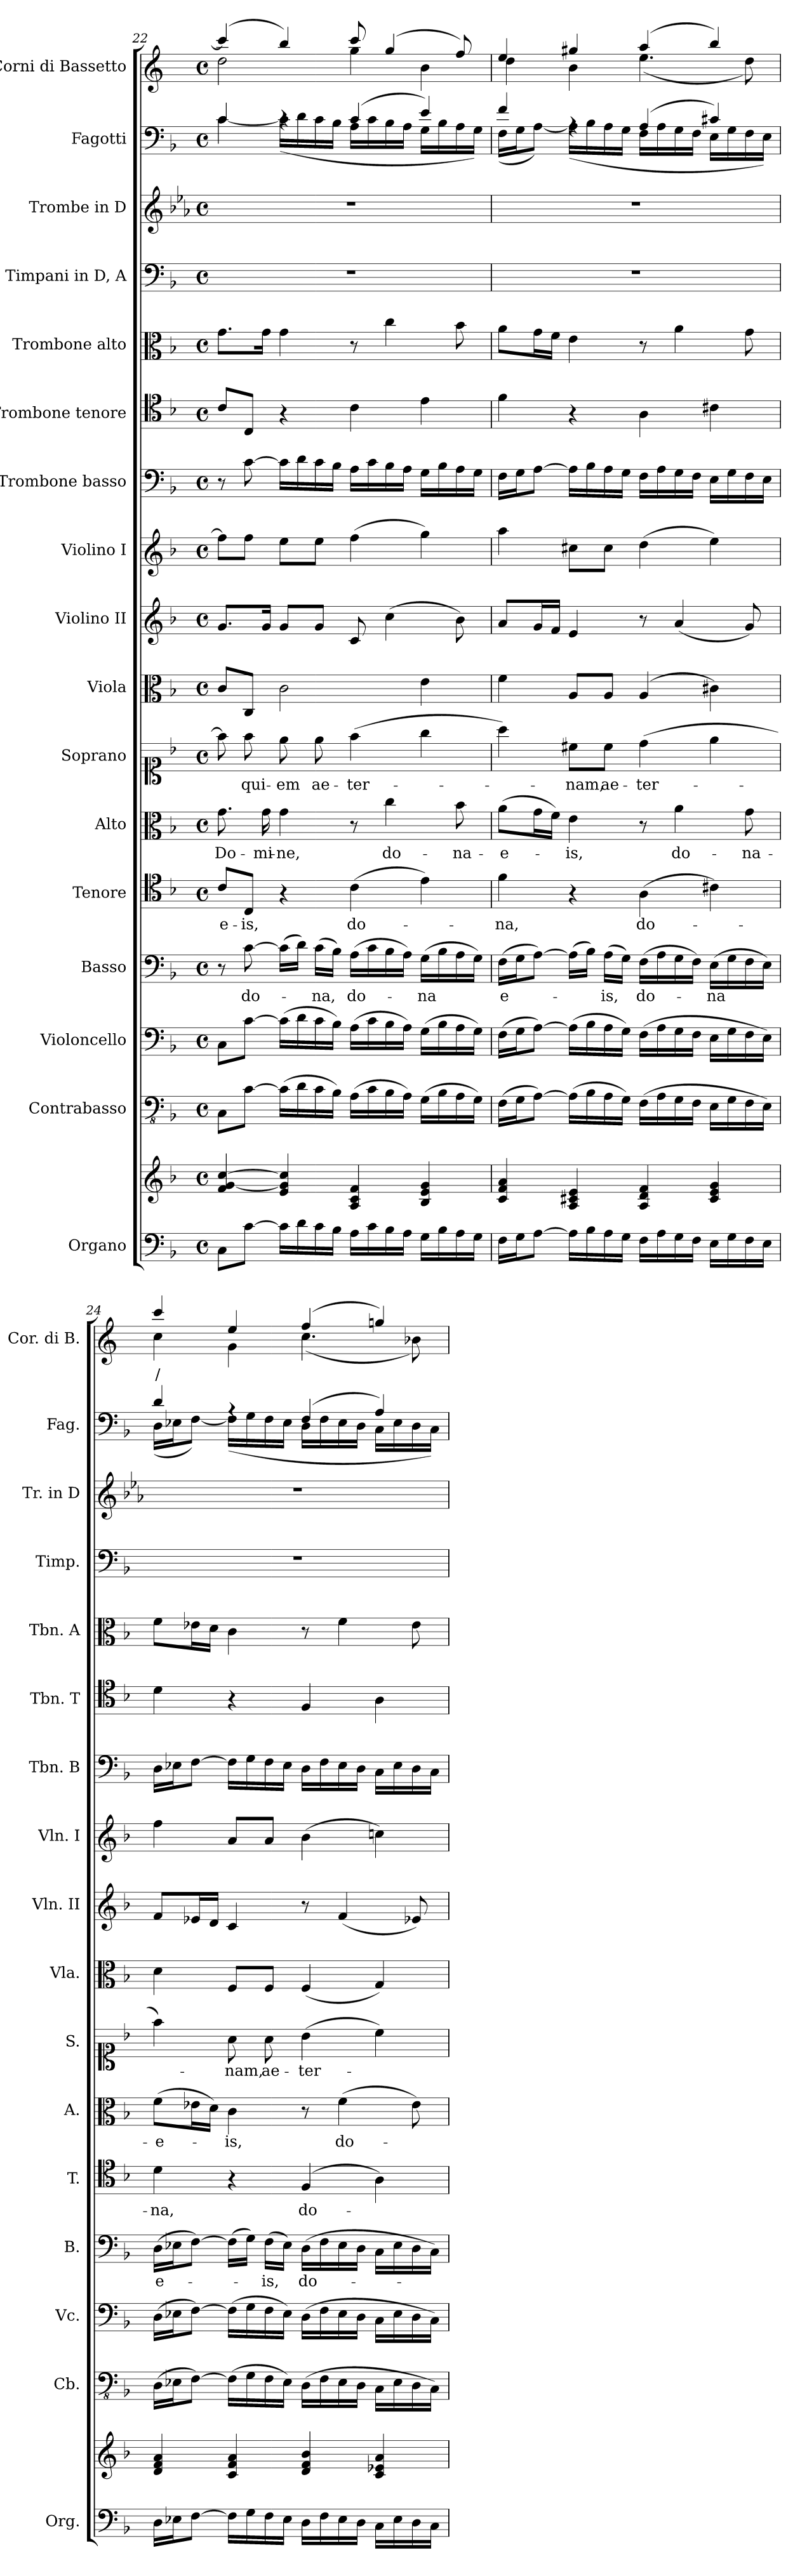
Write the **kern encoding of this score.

**kern	**kern	**kern	**kern	**kern	**text	**kern	**text	**kern	**text	**kern	**text	**kern	**kern	**kern	**kern	**kern	**kern	**kern	**kern	**kern	**kern	**text
*part17	*part17	*part16	*part15	*part14	*part14	*part13	*part13	*part12	*part12	*part11	*part11	*part10	*part9	*part8	*part7	*part6	*part5	*part4	*part3	*part2	*part1	*part1
*staff18	*staff17	*staff16	*staff15	*staff14	*staff14	*staff13	*staff13	*staff12	*staff12	*staff11	*staff11	*staff10	*staff9	*staff8	*staff7	*staff6	*staff5	*staff4	*staff3	*staff2	*staff1	*staff1
*I"Organo	*	*I"Contrabasso	*I"Violoncello	*I"Basso	*	*I"Tenore	*	*I"Alto	*	*I"Soprano	*	*I"Viola	*I"Violino II	*I"Violino I	*I"Trombone basso	*I"Trombone tenore	*I"Trombone alto	*I"Timpani in D, A	*I"Trombe in D	*I"Fagotti	*I"Corni di Bassetto	*
*I'Org.	*	*I'Cb.	*I'Vc.	*I'B.	*	*I'T.	*	*I'A.	*	*I'S.	*	*I'Vla.	*I'Vln. II	*I'Vln. I	*I'Tbn. B	*I'Tbn. T	*I'Tbn. A	*I'Timp.	*I'Tr. in D	*I'Fag.	*I'Cor. di B.	*
!!LO:PB:g=z
*clefF4	*clefG2	*clefFv4	*clefF4	*clefF4	*	*clefC4	*	*clefC3	*	*clefC1	*	*clefC3	*clefG2	*clefG2	*clefF4	*clefC4	*clefC3	*clefF4	*clefG2	*clefF4	*clefG2	*
*	*	*	*	*	*	*	*	*	*	*	*	*	*	*	*	*	*	*	*ITrd-1c-2	*	*ITrd4c7	*
*k[b-]	*k[b-]	*k[b-]	*k[b-]	*k[b-]	*	*k[b-]	*	*k[b-]	*	*k[b-]	*	*k[b-]	*k[b-]	*k[b-]	*k[b-]	*k[b-]	*k[b-]	*k[b-]	*k[b-]	*k[b-]	*k[b-]	*
*M4/4	*M4/4	*M4/4	*M4/4	*M4/4	*	*M4/4	*	*M4/4	*	*M4/4	*	*M4/4	*M4/4	*M4/4	*M4/4	*M4/4	*M4/4	*M4/4	*M4/4	*M4/4	*M4/4	*
*met(c)	*met(c)	*met(c)	*met(c)	*met(c)	*	*met(c)	*	*met(c)	*	*met(c)	*	*met(c)	*met(c)	*met(c)	*met(c)	*met(c)	*met(c)	*met(c)	*met(c)	*met(c)	*met(c)	*
=22	=22	=22	=22	=22	=22	=22	=22	=22	=22	=22	=22	=22	=22	=22	=22	=22	=22	=22	=22	=22	=22	=22
!	!	!	!	!	!	!	!LO:LY:b	!	!LO:LY:b	!	!	!	!	!	!	!	!	!	!	!	!	!
*	*	*	*	*	*	*	*	*	*	*	*	*	*	*	*	*	*	*	*	*^	*^	*
8C\L	4f/ [4g/ [4cc/	8CC\L	8C\L	8r	.	8c/L	e-	8.g\	Do-	8ff\]	.	8c/L	8.g/L	8ff\L]	8r	8c/L	8.g\L	1r	1r	4c/	[4c\	(>4ff/]	2g\	.
!	!	!	!	!	!LO:LY:b	!	!LO:LY:b	!	!	!	!LO:LY:b	!	!	!	!	!	!	!	!	!	!	!	!	!
[8c\J	.	[8C\J	[8c\J	[8c\	do-	8C/J	-is,	.	.	8ff\	-qui-	8C/J	.	8ff\J	[8c\	8C/J	.	.	.	.	.	.	.	.
!	!	!	!	!	!	!	!	!	!LO:LY:b	!	!	!	!	!	!	!	!	!	!	!	!	!	!	!
.	.	.	.	.	.	.	.	16g\	-mi-	.	.	.	16g/Jk	.	.	.	16g\Jk	.	.	.	.	.	.	.
!	!	!	!	!	!	!	!	!	!LO:LY:b	!	!LO:LY:b	!	!	!	!	!	!	!	!	!	!	!	!	!
16c\LL]	4e/ 4g/] 4cc/]	(>16C\LL]	(>16c\LL]	(>16c\LL]	.	4r	.	4g\	-ne,	8ee\	-em	2c\	8g/L	8ee\L	16c\LL]	4r	4g\	.	.	4rc	(<16c\LL]	4ee/)	.	.
16d\	.	16D\	16d\	16d\JJ)	.	.	.	.	.	.	.	.	.	.	16d\	.	.	.	.	.	16d\	.	.	.
!	!	!	!	!	!LO:LY:b	!	!	!	!	!	!LO:LY:b	!	!	!	!	!	!	!	!	!	!	!	!	!
16c\	.	16C\	16c\	(>16c\LL	-na,	.	.	.	.	8ee\	ae-	.	8g/J	8ee\J	16c\	.	.	.	.	.	16c\	.	.	.
16B-\JJ	.	16BB-\JJ)	16B-\JJ)	16B-\JJ)	.	.	.	.	.	.	.	.	.	.	16B-\JJ	.	.	.	.	.	16B-\JJ	.	.	.
!	!	!	!	!	!LO:LY:b	!	!LO:LY:b	!	!	!	!LO:LY:b	!	!	!	!	!	!	!	!	!	!	!	!	!
16A\LL	4A/ 4c/ 4f/	(>16AA\LL	(>16A\LL	(>16A\LL	do-	(>4c\	do-	8r	.	(>4ff\	-ter-	.	8c/	(>4ff\	16A\LL	4c\	8r	.	.	(>4c/	16A\LL	8ff/	4cc\	.
16c\	.	16C\	16c\	16c\	.	.	.	.	.	.	.	.	.	.	16c\	.	.	.	.	.	16c\	.	.	.
!	!	!	!	!	!	!	!	!	!LO:LY:b	!	!	!	!	!	!	!	!	!	!	!	!	!	!	!
16B-\	.	16BB-\	16B-\	16B-\	.	.	.	4cc\	do-	.	.	.	(>4cc\	.	16B-\	.	4cc\	.	.	.	16B-\	(>4cc/	.	.
16A\JJ	.	16AA\JJ)	16A\JJ)	16A\JJ)	.	.	.	.	.	.	.	.	.	.	16A\JJ	.	.	.	.	.	16A\JJ	.	.	.
!	!	!	!	!	!LO:LY:b	!	!	!	!	!	!	!	!	!	!	!	!	!	!	!	!	!	!	!
16G\LL	4B-/ 4e/ 4g/	(>16GG\LL	(>16G\LL	(>16G\LL	-na	4e\)	.	.	.	4gg\	.	4e\	.	4gg\)	16G\LL	4e\	.	.	.	4e/)	16G\LL	.	4e\	.
16B-\	.	16BB-\	16B-\	16B-\	.	.	.	.	.	.	.	.	.	.	16B-\	.	.	.	.	.	16B-\	.	.	.
!	!	!	!	!	!	!	!	!	!LO:LY:b	!	!	!	!	!	!	!	!	!	!	!	!	!	!	!
16A\	.	16AA\	16A\	16A\	.	.	.	8b-\	-na-	.	.	.	8b-\)	.	16A\	.	8b-\	.	.	.	16A\	8b-/)	.	.
16G\JJ	.	16GG\JJ)	16G\JJ)	16G\JJ)	.	.	.	.	.	.	.	.	.	.	16G\JJ	.	.	.	.	.	16G\JJ)	.	.	.
=23	=23	=23	=23	=23	=23	=23	=23	=23	=23	=23	=23	=23	=23	=23	=23	=23	=23	=23	=23	=23	=23	=23	=23	=23
!	!	!	!	!	!LO:LY:b	!	!LO:LY:b	!	!LO:LY:b	!	!	!	!	!	!	!	!	!	!	!	!	!	!	!
16F\LL	4c/ 4f/ 4a/	(>16FF\LL	(>16F\LL	(>16F\LL	e-	4f\	-na,	(>8a\L	-e-	4aa\)	.	4f\	8a/L	4aa\	16F\LL	4f\	8a\L	1r	1r	4f/	(<16F\LL	4a/	4g\	.
16G\J	.	16GG\J	16G\J	16G\J	.	.	.	.	.	.	.	.	.	.	16G\J	.	.	.	.	.	16G\J	.	.	.
[8A\J	.	[8AA\J)	[8A\J)	[8A\J)	.	.	.	16g\L	.	.	.	.	16g/L	.	[8A\J	.	16g\L	.	.	.	[8A\J)	.	.	.
.	.	.	.	.	.	.	.	16f\JJ)	.	.	.	.	16f/JJ	.	.	.	16f\JJ	.	.	.	.	.	.	.
!	!	!	!	!	!	!	!	!	!LO:LY:b	!	!LO:LY:b	!	!	!	!	!	!	!	!	!	!	!	!	!
16A\LL]	4A/ 4c#X/ 4e/	(>16AA\LL]	(>16A\LL]	(>16A\LL]	.	4r	.	4e\	-is,	8cc#X\L	-nam,	8A/L	4e/	8cc#X\L	16A\LL]	4r	4e\	.	.	4rA	(<16A\LL]	4cc#X/	4e\	.
16B-\	.	16BB-\	16B-\	16B-\JJ)	.	.	.	.	.	.	.	.	.	.	16B-\	.	.	.	.	.	16B-\	.	.	.
!	!	!	!	!	!LO:LY:b	!	!	!	!	!	!LO:LY:b	!	!	!	!	!	!	!	!	!	!	!	!	!
16A\	.	16AA\	16A\	(>16A\LL	-is,	.	.	.	.	8cc#\J	ae-	8A/J	.	8cc#\J	16A\	.	.	.	.	.	16A\	.	.	.
16G\JJ	.	16GG\JJ)	16G\JJ)	16G\JJ)	.	.	.	.	.	.	.	.	.	.	16G\JJ	.	.	.	.	.	16G\JJ	.	.	.
!	!	!	!	!	!LO:LY:b	!	!LO:LY:b	!	!	!	!LO:LY:b	!	!	!	!	!	!	!	!	!	!	!	!	!
16F\LL	4A/ 4d/ 4f/	(>16FF\LL	(>16F\LL	(>16F\LL	do-	(>4A\	do-	8r	.	(>4dd\	-ter-	(>4A/	8r	(>4dd\	16F\LL	4A\	8r	.	.	(>4A/	16F\LL	(>4dd/	(<4.a\	.
16A\	.	16AA\	16A\	16A\	.	.	.	.	.	.	.	.	.	.	16A\	.	.	.	.	.	16A\	.	.	.
!	!	!	!	!	!	!	!	!	!LO:LY:b	!	!	!	!	!	!	!	!	!	!	!	!	!	!	!
16G\	.	16GG\	16G\	16G\	.	.	.	4a\	do-	.	.	.	(<4a/	.	16G\	.	4a\	.	.	.	16G\	.	.	.
16F\JJ	.	16FF\JJ	16F\JJ	16F\JJ)	.	.	.	.	.	.	.	.	.	.	16F\JJ	.	.	.	.	.	16F\JJ	.	.	.
!	!	!	!	!	!LO:LY:b	!	!	!	!	!	!	!	!	!	!	!	!	!	!	!	!	!	!	!
16E\LL	4c#/ 4e/ 4g/	16EE\LL	16E\LL	(>16E\LL	-na	4c#X\)	.	.	.	4ee\	.	4c#X\)	.	4ee\)	16E\LL	4c#X\	.	.	.	4c#X/)	16E\LL	4ee/)	.	.
16G\	.	16GG\	16G\	16G\	.	.	.	.	.	.	.	.	.	.	16G\	.	.	.	.	.	16G\	.	.	.
!	!	!	!	!	!	!	!	!	!LO:LY:b	!	!	!	!	!	!	!	!	!	!	!	!	!	!	!
16F\	.	16FF\	16F\	16F\	.	.	.	8g\	-na-	.	.	.	8g/)	.	16F\	.	8g\	.	.	.	16F\	.	8g\)	.
16E\JJ	.	16EE\JJ)	16E\JJ)	16E\JJ)	.	.	.	.	.	.	.	.	.	.	16E\JJ	.	.	.	.	.	16E\JJ)	.	.	.
=24	=24	=24	=24	=24	=24	=24	=24	=24	=24	=24	=24	=24	=24	=24	=24	=24	=24	=24	=24	=24	=24	=24	=24	=24
!	!	!	!	!	!LO:LY:b	!	!LO:LY:b	!	!LO:LY:b	!	!	!	!	!	!	!	!	!	!	!	!	!	!	!LO:LY:b
16D\LL	4d/ 4f/ 4a/	(>16DD\LL	(>16D\LL	(>16D\LL	e-	4d\	-na,	(>8f\L	-e-	4ff\)	.	4d\	8f/L	4ff\	16D\LL	4d\	8f\L	1r	1r	4d/	(<16D\LL	4ff/	4f\	/
16E-X\J	.	16EE-X\J	16E-X\J	16E-X\J	.	.	.	.	.	.	.	.	.	.	16E-X\J	.	.	.	.	.	16E-X\J	.	.	.
[8F\J	.	[8FF\J)	[8F\J)	[8F\J)	.	.	.	16e-X\L	.	.	.	.	16e-X/L	.	[8F\J	.	16e-X\L	.	.	.	[8F\J)	.	.	.
.	.	.	.	.	.	.	.	16d\JJ)	.	.	.	.	16d/JJ	.	.	.	16d\JJ	.	.	.	.	.	.	.
!	!	!	!	!	!	!	!	!	!LO:LY:b	!	!LO:LY:b	!	!	!	!	!	!	!	!	!	!	!	!	!
16F\LL]	4c/ 4f/ 4a/	(>16FF\LL]	(>16F\LL]	(>16F\LL]	.	4r	.	4c\	-is,	8a\	-nam,	8F/L	4c/	8a/L	16F\LL]	4r	4c\	.	.	4rA	(<16F\LL]	4a/	4c\	.
16G\	.	16GG\	16G\	16G\JJ)	.	.	.	.	.	.	.	.	.	.	16G\	.	.	.	.	.	16G\	.	.	.
!	!	!	!	!	!LO:LY:b	!	!	!	!	!	!LO:LY:b	!	!	!	!	!	!	!	!	!	!	!	!	!
16F\	.	16FF\	16F\	(>16F\LL	-is,	.	.	.	.	8a\	ae-	8F/J	.	8a/J	16F\	.	.	.	.	.	16F\	.	.	.
16E-\JJ	.	16EE-\JJ)	16E-\JJ)	16E-\JJ)	.	.	.	.	.	.	.	.	.	.	16E-\JJ	.	.	.	.	.	16E-\JJ	.	.	.
!	!	!	!	!	!LO:LY:b	!	!LO:LY:b	!	!	!	!LO:LY:b	!	!	!	!	!	!	!	!	!	!	!	!	!
16D\LL	4d/ 4f/ 4b-/	(>16DD\LL	(>16D\LL	(>16D\LL	do-	(>4F/	do-	8r	.	(>4b-\	-ter-	(<4F/	8r	(>4b-\	16D\LL	4F/	8r	.	.	(>4F/	16D\LL	(>4b-/	(<4.f\	.
16F\	.	16FF\	16F\	16F\	.	.	.	.	.	.	.	.	.	.	16F\	.	.	.	.	.	16F\	.	.	.
!	!	!	!	!	!	!	!	!	!LO:LY:b	!	!	!	!	!	!	!	!	!	!	!	!	!	!	!
16E-\	.	16EE-\	16E-\	16E-\	.	.	.	(>4f\	do-	.	.	.	(<4f/	.	16E-\	.	4f\	.	.	.	16E-\	.	.	.
16D\JJ	.	16DD\JJ	16D\JJ	16D\JJ	.	.	.	.	.	.	.	.	.	.	16D\JJ	.	.	.	.	.	16D\JJ	.	.	.
16C\LL	4c/ 4e-X/ 4a/	16CC\LL	16C\LL	16C\LL	.	4A\)	.	.	.	4cc\)	.	4G/)	.	4ccn\)	16C\LL	4A\	.	.	.	4A/)	16C\LL	4ccn/)	.	.
16E-\	.	16EE-\	16E-\	16E-\	.	.	.	.	.	.	.	.	.	.	16E-\	.	.	.	.	.	16E-\	.	.	.
16D\	.	16DD\	16D\	16D\	.	.	.	8e-\)	.	.	.	.	8e-X/)	.	16D\	.	8e-\	.	.	.	16D\	.	8e-X\)	.
16C\JJ	.	16CC\JJ)	16C\JJ)	16C\JJ)	.	.	.	.	.	.	.	.	.	.	16C\JJ	.	.	.	.	.	16C\JJ)	.	.	.
*	*	*	*	*	*	*	*	*	*	*	*	*	*	*	*	*	*	*	*	*v	*v	*	*	*
*	*	*	*	*	*	*	*	*	*	*	*	*	*	*	*	*	*	*	*	*	*v	*v	*
=	=	=	=	=	=	=	=	=	=	=	=	=	=	=	=	=	=	=	=	=	=	=
*-	*-	*-	*-	*-	*-	*-	*-	*-	*-	*-	*-	*-	*-	*-	*-	*-	*-	*-	*-	*-	*-	*-
